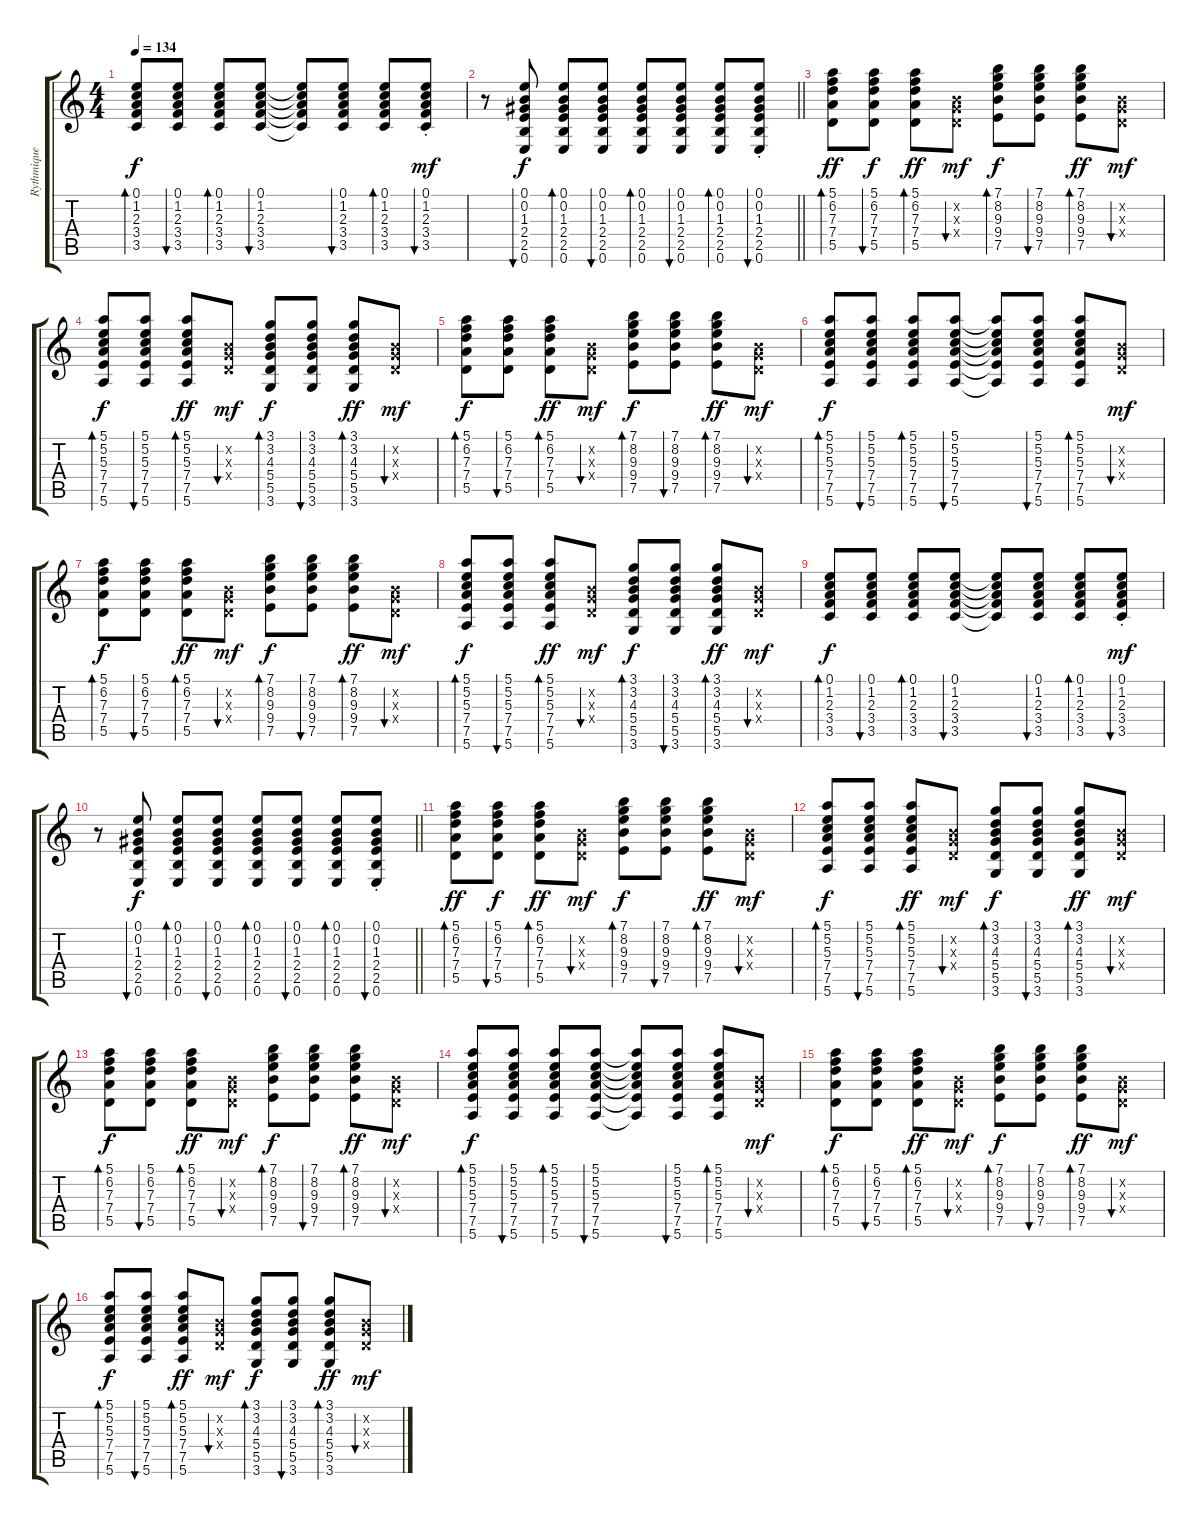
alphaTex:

\track ("Rythmique" "Rythmique") {instrument acousticguitarsteel}
\staff {score tabs}
\tuning (E4 B3 G3 D3 A2 E2) {hide}
\ts (4 4)
\tempo 134
\clef g2
\ks c
(0.1 1.2 2.3 3.4 3.5).8{bd 60 dy f} (0.1 1.2 2.3 3.4 3.5).8{bu 60} (0.1 1.2 2.3 3.4 3.5).8{bd 60} (0.1 1.2 2.3 3.4 3.5).8{bu 60} (0.1{t} 1.2{t} 2.3{t} 3.4{t} 3.5{t}).8 (0.1 1.2 2.3 3.4 3.5).8{bu 60} (0.1 1.2 2.3 3.4 3.5).8{bd 60} (0.1{st} 1.2{st} 2.3{st} 3.4{st} 3.5{st}).8{bu 60 dy mf} |
\barLineRight lightlight
r.8 (0.1 0.2 1.3 2.4 2.5 0.6).8{bu 60 dy f} (0.1 0.2 1.3 2.4 2.5 0.6).8{bd 60} (0.1 0.2 1.3 2.4 2.5 0.6).8{bu 60} (0.1 0.2 1.3 2.4 2.5 0.6).8{bd 60} (0.1 0.2 1.3 2.4 2.5 0.6).8{bu 60} (0.1 0.2 1.3 2.4 2.5 0.6).8{bd 60} (0.1{st} 0.2{st} 1.3{st} 2.4{st} 2.5{st} 0.6{st}).8{bu 60} |
(5.1 6.2 7.3 7.4 5.5).8{bd 60 dy ff} (5.1 6.2 7.3 7.4 5.5).8{bu 60 dy f} (5.1 6.2 7.3 7.4 5.5).8{bd 60 dy ff} (0.2{x} 0.3{x} 0.4{x}).8{bu 60 dy mf} (7.1 8.2 9.3 9.4 7.5).8{bd 60 dy f} (7.1 8.2 9.3 9.4 7.5).8{bu 60} (7.1 8.2 9.3 9.4 7.5).8{bd 60 dy ff} (0.2{x} 0.3{x} 0.4{x}).8{bu 60 dy mf} |
(5.1 5.2 5.3 7.4 7.5 5.6).8{bd 60 dy f} (5.1 5.2 5.3 7.4 7.5 5.6).8{bu 60} (5.1 5.2 5.3 7.4 7.5 5.6).8{bd 60 dy ff} (0.2{x} 0.3{x} 0.4{x}).8{bu 60 dy mf} (3.1 3.2 4.3 5.4 5.5 3.6).8{bd 60 dy f} (3.1 3.2 4.3 5.4 5.5 3.6).8{bu 60} (3.1 3.2 4.3 5.4 5.5 3.6).8{bd 60 dy ff} (0.2{x} 0.3{x} 0.4{x}).8{bu 60 dy mf} |
(5.1 6.2 7.3 7.4 5.5).8{bd 60 dy f} (5.1 6.2 7.3 7.4 5.5).8{bu 60} (5.1 6.2 7.3 7.4 5.5).8{bd 60 dy ff} (0.2{x} 0.3{x} 0.4{x}).8{bu 60 dy mf} (7.1 8.2 9.3 9.4 7.5).8{bd 60 dy f} (7.1 8.2 9.3 9.4 7.5).8{bu 60} (7.1 8.2 9.3 9.4 7.5).8{bd 60 dy ff} (0.2{x} 0.3{x} 0.4{x}).8{bu 60 dy mf} |
(5.1 5.2 5.3 7.4 7.5 5.6).8{bd 60 dy f} (5.1 5.2 5.3 7.4 7.5 5.6).8{bu 60} (5.1 5.2 5.3 7.4 7.5 5.6).8{bd 60} (5.1 5.2 5.3 7.4 7.5 5.6).8{bu 60} (5.1{t} 5.2{t} 5.3{t} 7.4{t} 7.5{t} 5.6{t}).8 (5.1 5.2 5.3 7.4 7.5 5.6).8{bu 60} (5.1 5.2 5.3 7.4 7.5 5.6).8{bd 60} (0.2{x} 0.3{x} 0.4{x}).8{bu 60 dy mf} |
(5.1 6.2 7.3 7.4 5.5).8{bd 60 dy f} (5.1 6.2 7.3 7.4 5.5).8{bu 60} (5.1 6.2 7.3 7.4 5.5).8{bd 60 dy ff} (0.2{x} 0.3{x} 0.4{x}).8{bu 60 dy mf} (7.1 8.2 9.3 9.4 7.5).8{bd 60 dy f} (7.1 8.2 9.3 9.4 7.5).8{bu 60} (7.1 8.2 9.3 9.4 7.5).8{bd 60 dy ff} (0.2{x} 0.3{x} 0.4{x}).8{bu 60 dy mf} |
(5.1 5.2 5.3 7.4 7.5 5.6).8{bd 60 dy f} (5.1 5.2 5.3 7.4 7.5 5.6).8{bu 60} (5.1 5.2 5.3 7.4 7.5 5.6).8{bd 60 dy ff} (0.2{x} 0.3{x} 0.4{x}).8{bu 60 dy mf} (3.1 3.2 4.3 5.4 5.5 3.6).8{bd 60 dy f} (3.1 3.2 4.3 5.4 5.5 3.6).8{bu 60} (3.1 3.2 4.3 5.4 5.5 3.6).8{bd 60 dy ff} (0.2{x} 0.3{x} 0.4{x}).8{bu 60 dy mf} |
(0.1 1.2 2.3 3.4 3.5).8{bd 60 dy f} (0.1 1.2 2.3 3.4 3.5).8{bu 60} (0.1 1.2 2.3 3.4 3.5).8{bd 60} (0.1 1.2 2.3 3.4 3.5).8{bu 60} (0.1{t} 1.2{t} 2.3{t} 3.4{t} 3.5{t}).8 (0.1 1.2 2.3 3.4 3.5).8{bu 60} (0.1 1.2 2.3 3.4 3.5).8{bd 60} (0.1{st} 1.2{st} 2.3{st} 3.4{st} 3.5{st}).8{bu 60 dy mf} |
\barLineRight lightlight
r.8 (0.1 0.2 1.3 2.4 2.5 0.6).8{bu 60 dy f} (0.1 0.2 1.3 2.4 2.5 0.6).8{bd 60} (0.1 0.2 1.3 2.4 2.5 0.6).8{bu 60} (0.1 0.2 1.3 2.4 2.5 0.6).8{bd 60} (0.1 0.2 1.3 2.4 2.5 0.6).8{bu 60} (0.1 0.2 1.3 2.4 2.5 0.6).8{bd 60} (0.1{st} 0.2{st} 1.3{st} 2.4{st} 2.5{st} 0.6{st}).8{bu 60} |
(5.1 6.2 7.3 7.4 5.5).8{bd 60 dy ff} (5.1 6.2 7.3 7.4 5.5).8{bu 60 dy f} (5.1 6.2 7.3 7.4 5.5).8{bd 60 dy ff} (0.2{x} 0.3{x} 0.4{x}).8{bu 60 dy mf} (7.1 8.2 9.3 9.4 7.5).8{bd 60 dy f} (7.1 8.2 9.3 9.4 7.5).8{bu 60} (7.1 8.2 9.3 9.4 7.5).8{bd 60 dy ff} (0.2{x} 0.3{x} 0.4{x}).8{bu 60 dy mf} |
(5.1 5.2 5.3 7.4 7.5 5.6).8{bd 60 dy f} (5.1 5.2 5.3 7.4 7.5 5.6).8{bu 60} (5.1 5.2 5.3 7.4 7.5 5.6).8{bd 60 dy ff} (0.2{x} 0.3{x} 0.4{x}).8{bu 60 dy mf} (3.1 3.2 4.3 5.4 5.5 3.6).8{bd 60 dy f} (3.1 3.2 4.3 5.4 5.5 3.6).8{bu 60} (3.1 3.2 4.3 5.4 5.5 3.6).8{bd 60 dy ff} (0.2{x} 0.3{x} 0.4{x}).8{bu 60 dy mf} |
(5.1 6.2 7.3 7.4 5.5).8{bd 60 dy f} (5.1 6.2 7.3 7.4 5.5).8{bu 60} (5.1 6.2 7.3 7.4 5.5).8{bd 60 dy ff} (0.2{x} 0.3{x} 0.4{x}).8{bu 60 dy mf} (7.1 8.2 9.3 9.4 7.5).8{bd 60 dy f} (7.1 8.2 9.3 9.4 7.5).8{bu 60} (7.1 8.2 9.3 9.4 7.5).8{bd 60 dy ff} (0.2{x} 0.3{x} 0.4{x}).8{bu 60 dy mf} |
(5.1 5.2 5.3 7.4 7.5 5.6).8{bd 60 dy f} (5.1 5.2 5.3 7.4 7.5 5.6).8{bu 60} (5.1 5.2 5.3 7.4 7.5 5.6).8{bd 60} (5.1 5.2 5.3 7.4 7.5 5.6).8{bu 60} (5.1{t} 5.2{t} 5.3{t} 7.4{t} 7.5{t} 5.6{t}).8 (5.1 5.2 5.3 7.4 7.5 5.6).8{bu 60} (5.1 5.2 5.3 7.4 7.5 5.6).8{bd 60} (0.2{x} 0.3{x} 0.4{x}).8{bu 60 dy mf} |
(5.1 6.2 7.3 7.4 5.5).8{bd 60 dy f} (5.1 6.2 7.3 7.4 5.5).8{bu 60} (5.1 6.2 7.3 7.4 5.5).8{bd 60 dy ff} (0.2{x} 0.3{x} 0.4{x}).8{bu 60 dy mf} (7.1 8.2 9.3 9.4 7.5).8{bd 60 dy f} (7.1 8.2 9.3 9.4 7.5).8{bu 60} (7.1 8.2 9.3 9.4 7.5).8{bd 60 dy ff} (0.2{x} 0.3{x} 0.4{x}).8{bu 60 dy mf} |
(5.1 5.2 5.3 7.4 7.5 5.6).8{bd 60 dy f} (5.1 5.2 5.3 7.4 7.5 5.6).8{bu 60} (5.1 5.2 5.3 7.4 7.5 5.6).8{bd 60 dy ff} (0.2{x} 0.3{x} 0.4{x}).8{bu 60 dy mf} (3.1 3.2 4.3 5.4 5.5 3.6).8{bd 60 dy f} (3.1 3.2 4.3 5.4 5.5 3.6).8{bu 60} (3.1 3.2 4.3 5.4 5.5 3.6).8{bd 60 dy ff} (0.2{x} 0.3{x} 0.4{x}).8{bu 60 dy mf}
